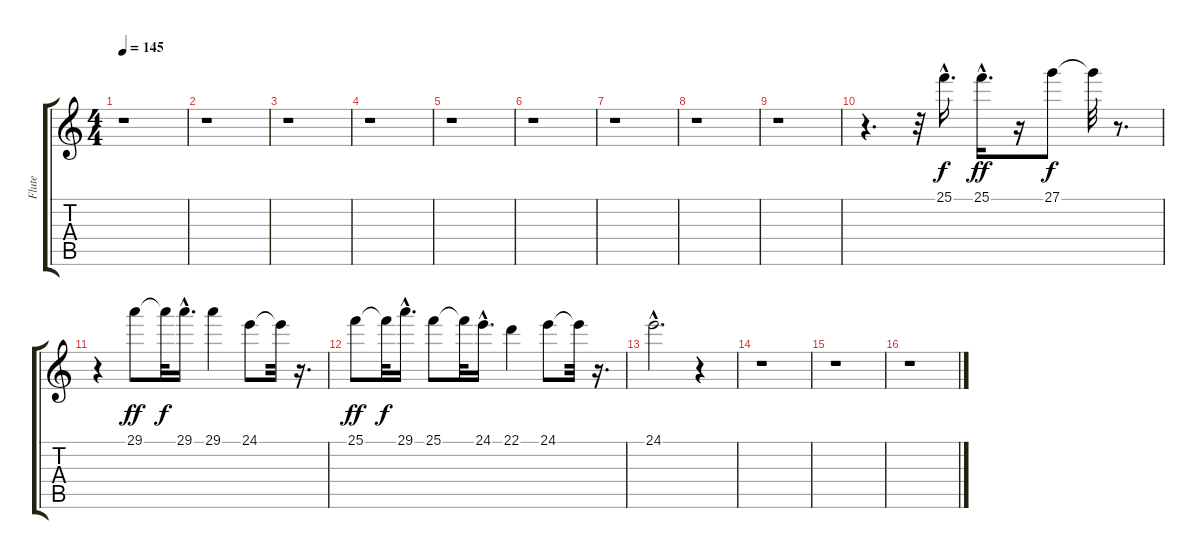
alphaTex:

\track ("Flute" "Flute") {instrument voiceoohs}
\staff {score tabs}
\tuning (E4 B3 G3 D3 A2 E2) {hide}
\ts (4 4)
\tempo 145
\clef g2
\ks c
r.1{dy f} |
r.1 |
r.1 |
r.1 |
r.1 |
r.1 |
r.1 |
r.1 |
r.1 |
r.4{d} r.32 25.1{hac}.16{d} 25.1{hac}.16{d dy ff} r.16 27.1.8{dy f} 27.1{t}.32 r.8{d} |
r.4 29.1.8{dy ff} 29.1{t}.32{dy f} 29.1{hac}.16{d} 29.1.4 24.1.8 24.1{t}.32 r.16{d} |
25.1.8{dy ff} 25.1{t}.32{dy f} 29.1{hac}.16{d} 25.1.8 25.1{t}.32 24.1{hac}.16{d} 22.1.4 24.1.8 24.1{t}.32 r.16{d} |
24.1{hac}.2{d} r.4 |
r.1 |
r.1 |
r.1
